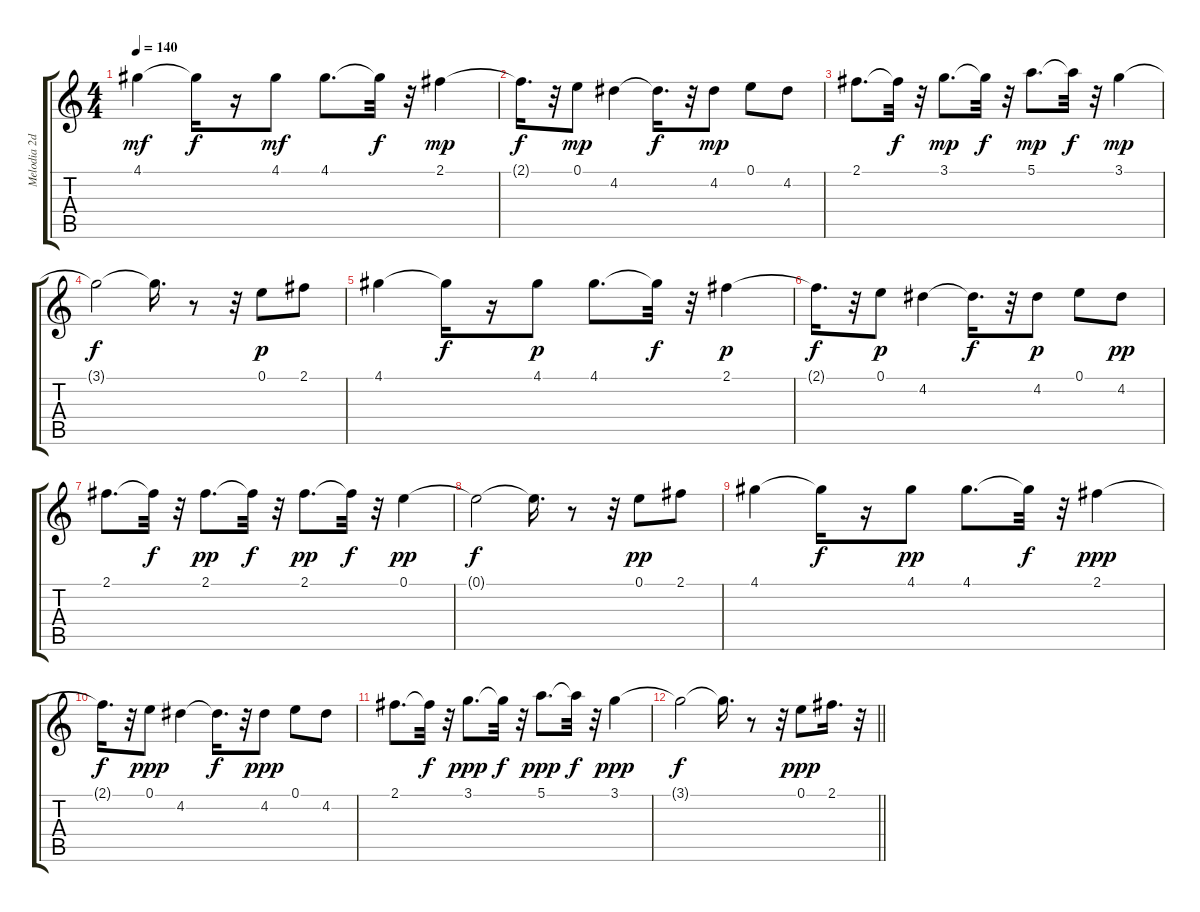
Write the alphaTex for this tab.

\track ("Melodia 2da Voz" "Melodia 2d") {instrument fretlessbass}
\staff {score tabs}
\tuning (E4 B3 G3 D3 A2 E2) {hide}
\ts (4 4)
\tempo 140
\clef g2
\ks c
4.1.4{dy mf} 4.1{t}.16{dy f} r.16 4.1.8{dy mf} 4.1.8{d} 4.1{t}.32{dy f} r.32 2.1.4{dy mp} |
2.1{t}.16{d dy f} r.32 0.1.8{dy mp} 4.2.4 4.2{t}.16{d dy f} r.32 4.2.8{dy mp} 0.1.8 4.2.8 |
2.1.8{d} 2.1{t}.32{dy f} r.32 3.1.8{d dy mp} 3.1{t}.32{dy f} r.32 5.1.8{d dy mp} 5.1{t}.32{dy f} r.32 3.1.4{dy mp} |
3.1{t}.2{dy f} 3.1{t}.16{d} r.8 r.32 0.1.8{dy p} 2.1.8 |
4.1.4 4.1{t}.16{dy f} r.16 4.1.8{dy p} 4.1.8{d} 4.1{t}.32{dy f} r.32 2.1.4{dy p} |
2.1{t}.16{d dy f} r.32 0.1.8{dy p} 4.2.4 4.2{t}.16{d dy f} r.32 4.2.8{dy p} 0.1.8 4.2.8{dy pp} |
2.1.8{d} 2.1{t}.32{dy f} r.32 2.1.8{d dy pp} 2.1{t}.32{dy f} r.32 2.1.8{d dy pp} 2.1{t}.32{dy f} r.32 0.1.4{dy pp} |
0.1{t}.2{dy f} 0.1{t}.16{d} r.8 r.32 0.1.8{dy pp} 2.1.8 |
4.1.4 4.1{t}.16{dy f} r.16 4.1.8{dy pp} 4.1.8{d} 4.1{t}.32{dy f} r.32 2.1.4{dy ppp} |
2.1{t}.16{d dy f} r.32 0.1.8{dy ppp} 4.2.4 4.2{t}.16{d dy f} r.32 4.2.8{dy ppp} 0.1.8 4.2.8 |
2.1.8{d} 2.1{t}.32{dy f} r.32 3.1.8{d dy ppp} 3.1{t}.32{dy f} r.32 5.1.8{d dy ppp} 5.1{t}.32{dy f} r.32 3.1.4{dy ppp} |
\barLineRight lightlight
3.1{t}.2{dy f} 3.1{t}.16{d} r.8 r.32 0.1.8{dy ppp} 2.1.16{d} r.32
